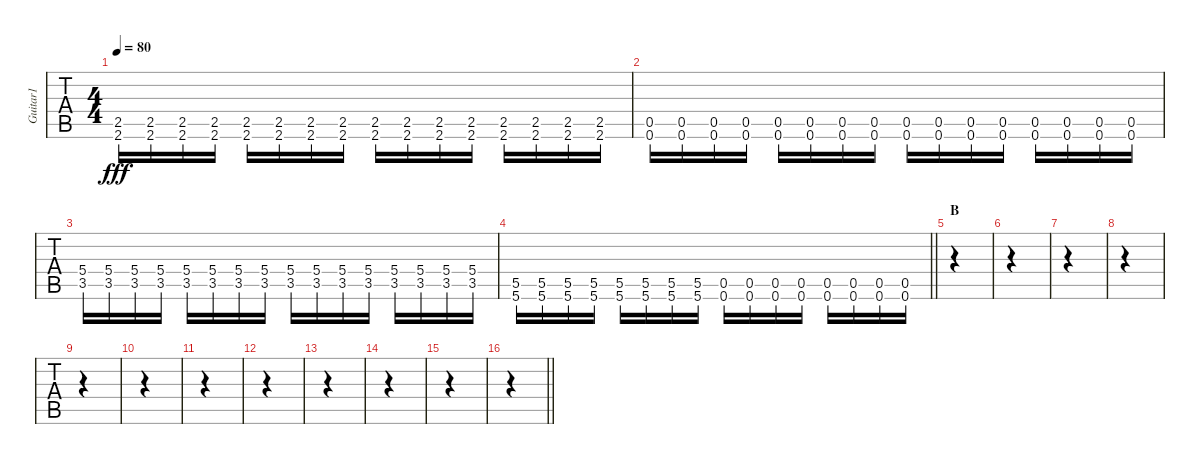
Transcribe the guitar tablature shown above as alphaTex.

\track ("Guitar1" "Guitar1") {instrument overdrivenguitar}
\staff {tabs}
\tuning (E4 B3 G3 D3 A2 D2) {hide}
\ts (4 4)
\tempo 80
\clef g2
\ks c
(2.5 2.6).16{dy fff} (2.5 2.6).16 (2.5 2.6).16 (2.5 2.6).16 (2.5 2.6).16 (2.5 2.6).16 (2.5 2.6).16 (2.5 2.6).16 (2.5 2.6).16 (2.5 2.6).16 (2.5 2.6).16 (2.5 2.6).16 (2.5 2.6).16 (2.5 2.6).16 (2.5 2.6).16 (2.5 2.6).16 |
(0.5 0.6).16 (0.5 0.6).16 (0.5 0.6).16 (0.5 0.6).16 (0.5 0.6).16 (0.5 0.6).16 (0.5 0.6).16 (0.5 0.6).16 (0.5 0.6).16 (0.5 0.6).16 (0.5 0.6).16 (0.5 0.6).16 (0.5 0.6).16 (0.5 0.6).16 (0.5 0.6).16 (0.5 0.6).16 |
(5.4 3.5).16 (5.4 3.5).16 (5.4 3.5).16 (5.4 3.5).16 (5.4 3.5).16 (5.4 3.5).16 (5.4 3.5).16 (5.4 3.5).16 (5.4 3.5).16 (5.4 3.5).16 (5.4 3.5).16 (5.4 3.5).16 (5.4 3.5).16 (5.4 3.5).16 (5.4 3.5).16 (5.4 3.5).16 |
\barLineRight lightlight
(5.5 5.6).16 (5.5 5.6).16 (5.5 5.6).16 (5.5 5.6).16 (5.5 5.6).16 (5.5 5.6).16 (5.5 5.6).16 (5.5 5.6).16 (0.5 0.6).16 (0.5 0.6).16 (0.5 0.6).16 (0.5 0.6).16 (0.5 0.6).16 (0.5 0.6).16 (0.5 0.6).16 (0.5 0.6).16 |
\section ("" "B")
|
|
|
|
|
|
|
|
|
|
|
\barLineRight lightlight
